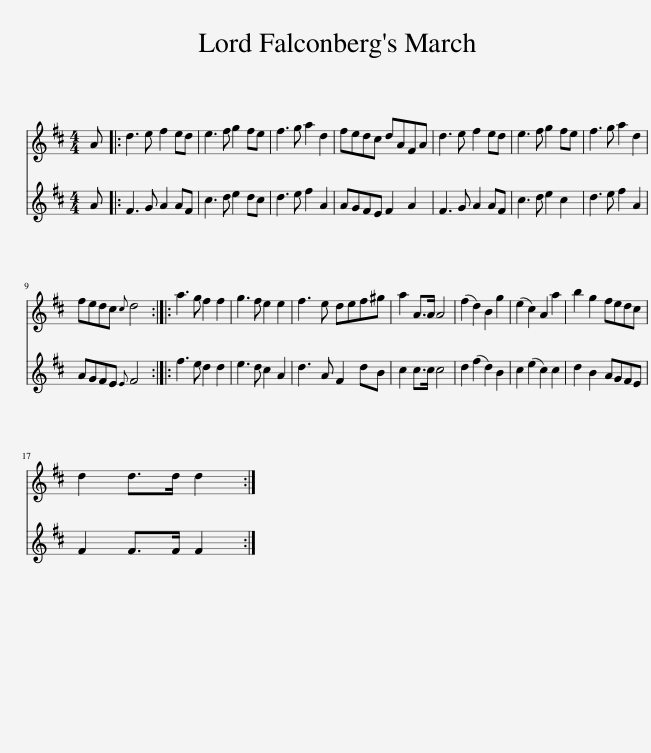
X:1
%%score 1 2
L:1/8
M:4/4
I:linebreak $
K:D
V:1 treble
V:2 treble
V:1
 A |: d3 e f2 ed | e3 f g2 fe | f3 g a2 d2 | fedc dAFA | %5
 d3 e f2 ed | e3 f g2 fe | f3 g a2 d2 |$ fedc{c} d4 :: a3 g f2 f2 | %10
 g3 f e2 e2 | f3 e def^g | a2 A>A A4 | (f2 d2) B2 g2 | (e2 c2) A2 a2 | %15
 b2 g2 fedc |$ d2 d>d d2 :| %17
V:2
 A |: F3 G A2 AF | c3 d e2 dc | d3 e f2 A2 | AGFE F2 A2 | %5
 F3 G A2 AF | c3 d e2 c2 | d3 e f2 A2 |$ AGFE{E} F4 :: f3 e d2 d2 | %10
 e3 d c2 A2 | d3 A F2 dB | c2 c>c c4 | d2 (f2 d2) B2 | c2 (e2 c2) c2 | %15
 d2 B2 AGFE |$ F2 F>F F2 :| %17
